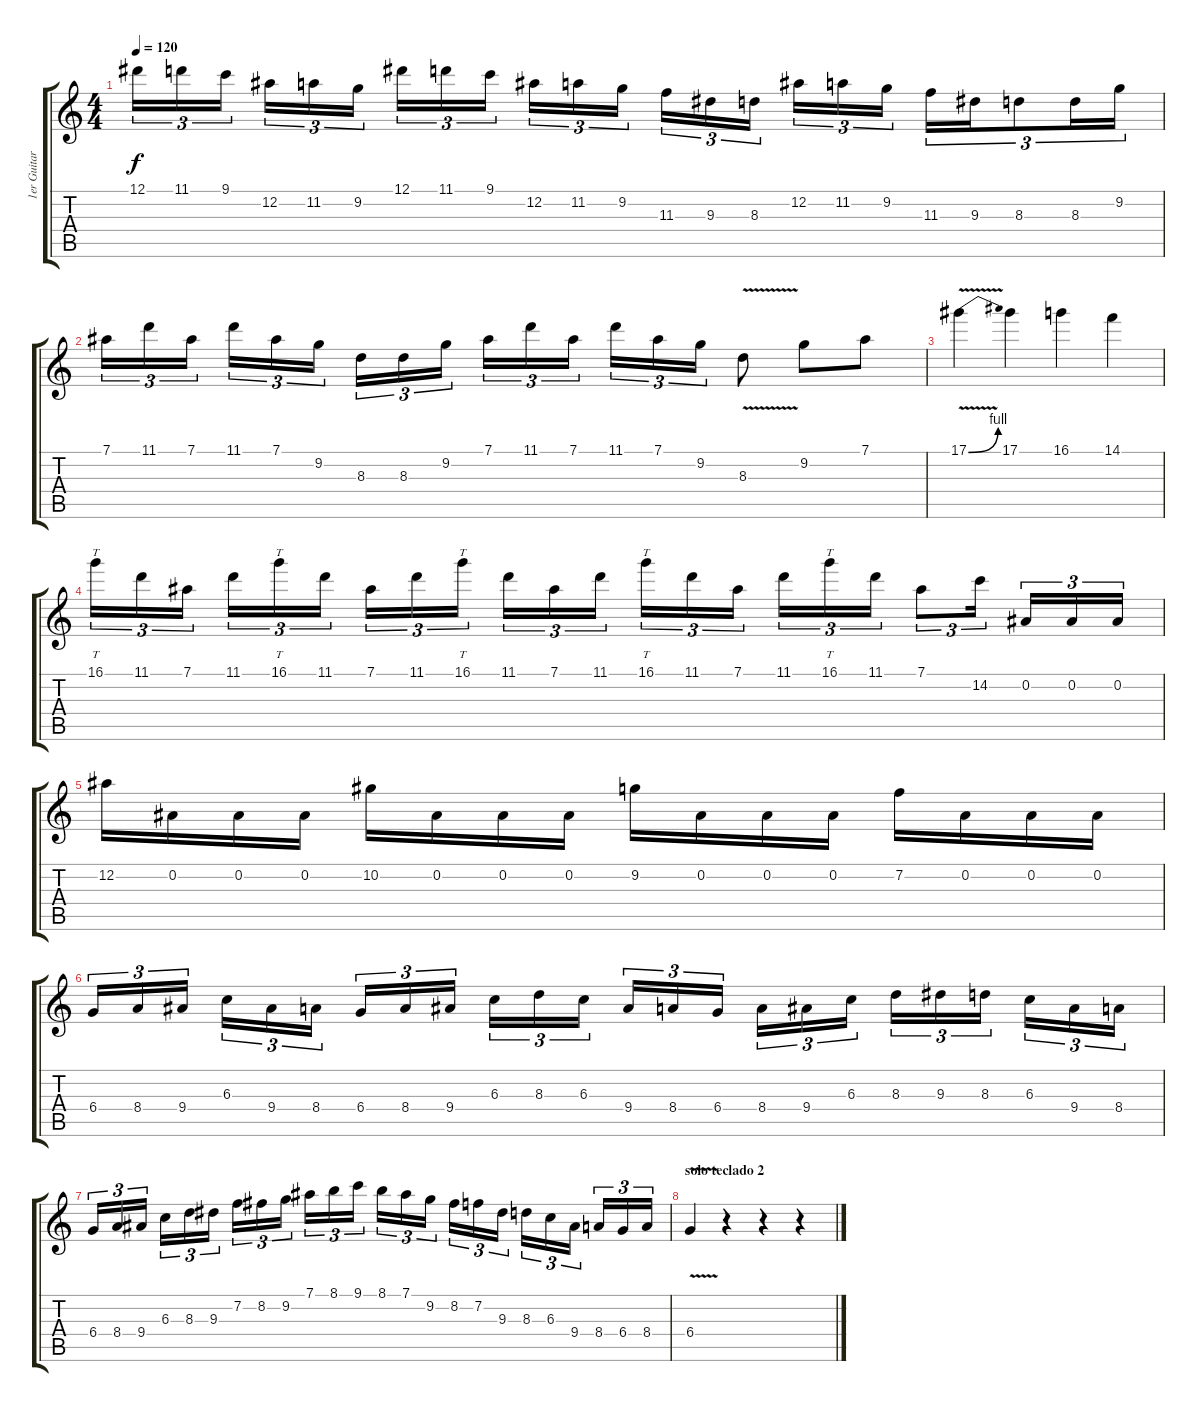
\track ("1er Guitarra" "1er Guitar") {instrument overdrivenguitar}
\staff {score tabs}
\tuning (Eb4 Bb3 Gb3 Db3 Ab2 Eb2) {hide}
\ts (4 4)
\tempo 120
\clef g2
\ks c
12.1.16{tu (3 2) dy f} 11.1.16{tu (3 2)} 9.1.16{tu (3 2)} 12.2.16{tu (3 2)} 11.2.16{tu (3 2)} 9.2.16{tu (3 2)} 12.1.16{tu (3 2)} 11.1.16{tu (3 2)} 9.1.16{tu (3 2)} 12.2.16{tu (3 2)} 11.2.16{tu (3 2)} 9.2.16{tu (3 2)} 11.3.16{tu (3 2)} 9.3.16{tu (3 2)} 8.3.16{tu (3 2)} 12.2.16{tu (3 2)} 11.2.16{tu (3 2)} 9.2.16{tu (3 2)} 11.3.16{tu (3 2)} 9.3.16{tu (3 2)} 8.3.8{tu (3 2)} 8.3.16{tu (3 2)} 9.2.16{tu (3 2)} |
7.1.16{tu (3 2)} 11.1.16{tu (3 2)} 7.1.16{tu (3 2)} 11.1.16{tu (3 2)} 7.1.16{tu (3 2)} 9.2.16{tu (3 2)} 8.3.16{tu (3 2)} 8.3.16{tu (3 2)} 9.2.16{tu (3 2)} 7.1.16{tu (3 2)} 11.1.16{tu (3 2)} 7.1.16{tu (3 2)} 11.1.16{tu (3 2)} 7.1.16{tu (3 2)} 9.2.16{tu (3 2)} 8.3{v}.8 9.2.8 7.1.8 |
17.1{be (bend 0 0 60 4) v}.4 17.1.4 16.1.4 14.1.4 |
16.1.16{tt tu (3 2)} 11.1.16{tu (3 2)} 7.1.16{tu (3 2)} 11.1.16{tu (3 2)} 16.1.16{tt tu (3 2)} 11.1.16{tu (3 2)} 7.1.16{tu (3 2)} 11.1.16{tu (3 2)} 16.1.16{tt tu (3 2)} 11.1.16{tu (3 2)} 7.1.16{tu (3 2)} 11.1.16{tu (3 2)} 16.1.16{tt tu (3 2)} 11.1.16{tu (3 2)} 7.1.16{tu (3 2)} 11.1.16{tu (3 2)} 16.1.16{tt tu (3 2)} 11.1.16{tu (3 2)} 7.1.8{tu (3 2)} 14.2.16{tu (3 2)} 0.2.16{tu (3 2)} 0.2.16{tu (3 2)} 0.2.16{tu (3 2)} |
12.2.16 0.2.16 0.2.16 0.2.16 10.2.16 0.2.16 0.2.16 0.2.16 9.2.16 0.2.16 0.2.16 0.2.16 7.2.16 0.2.16 0.2.16 0.2.16 |
6.4.16{tu (3 2)} 8.4.16{tu (3 2)} 9.4.16{tu (3 2)} 6.3.16{tu (3 2)} 9.4.16{tu (3 2)} 8.4.16{tu (3 2)} 6.4.16{tu (3 2)} 8.4.16{tu (3 2)} 9.4.16{tu (3 2)} 6.3.16{tu (3 2)} 8.3.16{tu (3 2)} 6.3.16{tu (3 2)} 9.4.16{tu (3 2)} 8.4.16{tu (3 2)} 6.4.16{tu (3 2)} 8.4.16{tu (3 2)} 9.4.16{tu (3 2)} 6.3.16{tu (3 2)} 8.3.16{tu (3 2)} 9.3.16{tu (3 2)} 8.3.16{tu (3 2)} 6.3.16{tu (3 2)} 9.4.16{tu (3 2)} 8.4.16{tu (3 2)} |
6.4.16{tu (3 2)} 8.4.16{tu (3 2)} 9.4.16{tu (3 2)} 6.3.16{tu (3 2)} 8.3.16{tu (3 2)} 9.3.16{tu (3 2)} 7.2.16{tu (3 2)} 8.2.16{tu (3 2)} 9.2.16{tu (3 2)} 7.1.16{tu (3 2)} 8.1.16{tu (3 2)} 9.1.16{tu (3 2)} 8.1.16{tu (3 2)} 7.1.16{tu (3 2)} 9.2.16{tu (3 2)} 8.2.16{tu (3 2)} 7.2.16{tu (3 2)} 9.3.16{tu (3 2)} 8.3.16{tu (3 2)} 6.3.16{tu (3 2)} 9.4.16{tu (3 2)} 8.4.16{tu (3 2)} 6.4.16{tu (3 2)} 8.4.16{tu (3 2)} |
\section ("" "solo teclado 2")
6.4{v}.4 r.4 r.4 r.4
